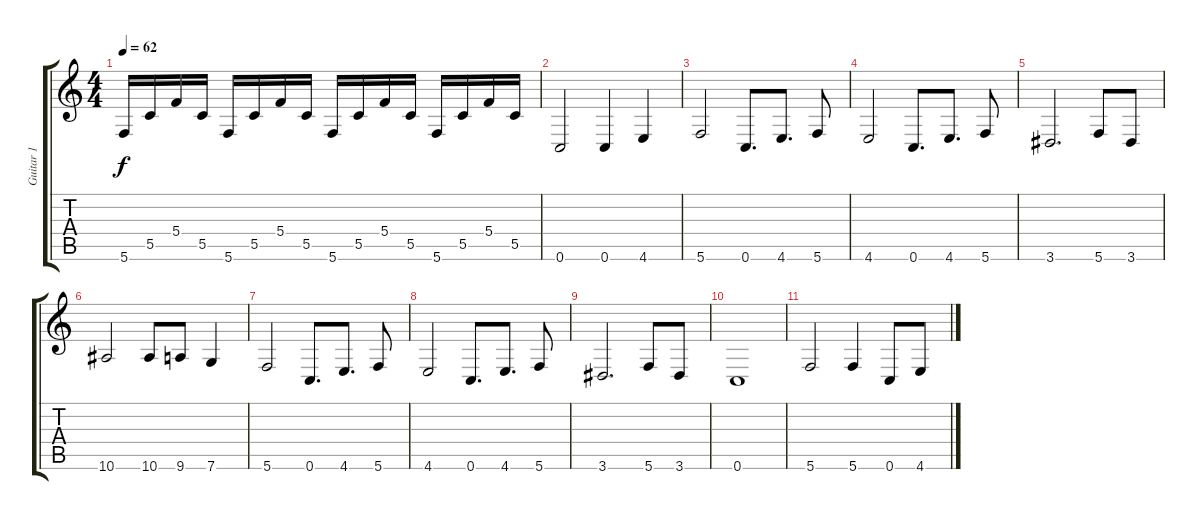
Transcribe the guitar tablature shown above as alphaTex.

\track ("Guitar 1" "Guitar 1") {instrument distortionguitar}
\staff {score tabs}
\tuning (E4 C4 G3 C3 G2 C2) {hide}
\ts (4 4)
\tempo 62
\clef g2
\ks c
5.6.16{dy f} 5.5.16 5.4.16 5.5.16 5.6.16 5.5.16 5.4.16 5.5.16 5.6.16 5.5.16 5.4.16 5.5.16 5.6.16 5.5.16 5.4.16 5.5.16 |
0.6.2 0.6.4 4.6.4 |
5.6.2 0.6.8{d} 4.6.8{d} 5.6.8 |
4.6.2 0.6.8{d} 4.6.8{d} 5.6.8 |
3.6.2{d} 5.6.8 3.6.8 |
10.6.2 10.6.8 9.6.8 7.6.4 |
5.6.2 0.6.8{d} 4.6.8{d} 5.6.8 |
4.6.2 0.6.8{d} 4.6.8{d} 5.6.8 |
3.6.2{d} 5.6.8 3.6.8 |
0.6.1 |
5.6.2 5.6.4 0.6.8 4.6.8
